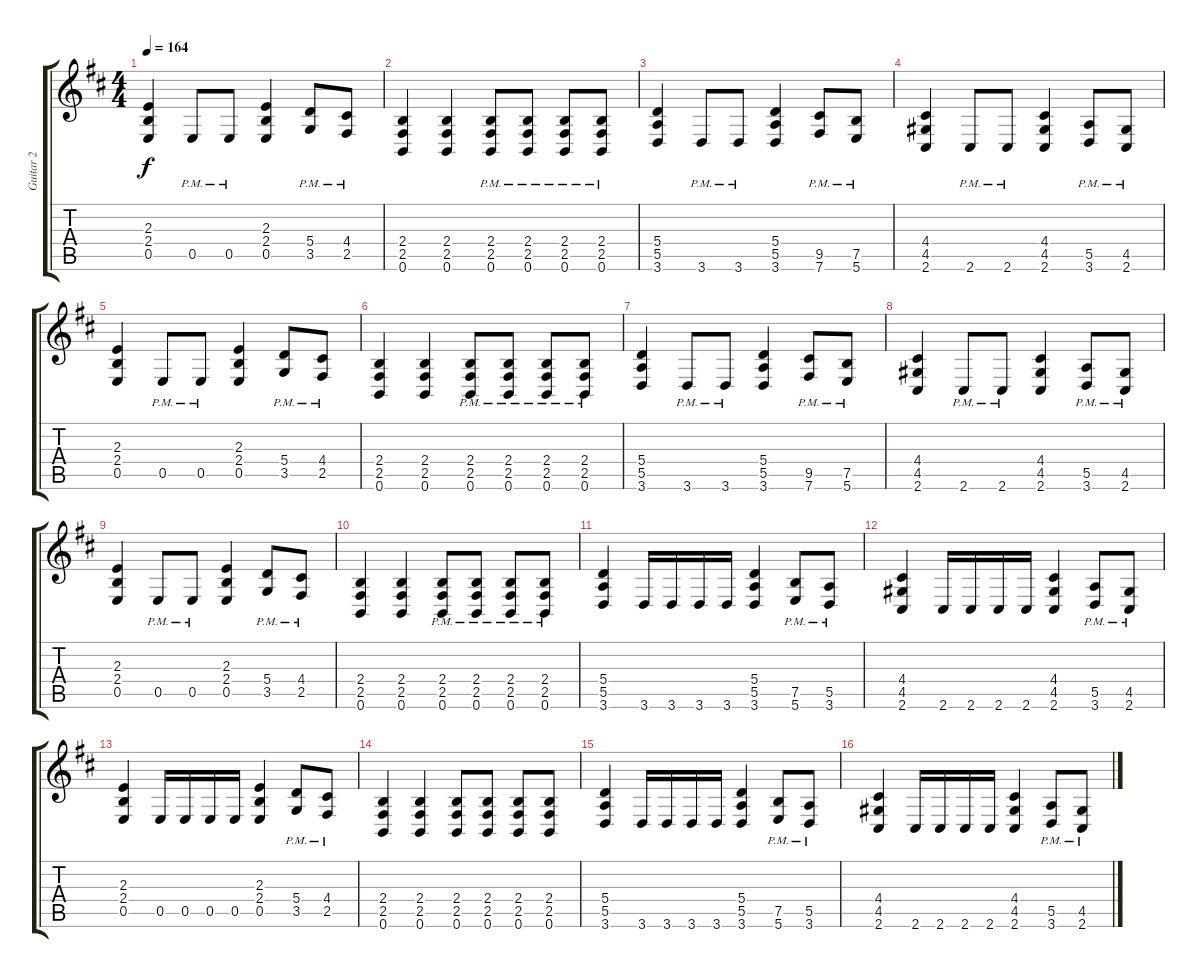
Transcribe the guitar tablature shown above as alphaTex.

\track ("Guitar 2" "Guitar 2") {instrument distortionguitar}
\staff {score tabs}
\tuning (B3 Gb3 D3 A2 E2 B1) {hide}
\ts (4 4)
\tempo 164
\clef g2
\ks bminor
(2.3 2.4 0.5).4{dy f} 0.5{pm}.8 0.5{pm}.8 (2.3 2.4 0.5).4 (5.4{pm} 3.5{pm}).8 (4.4{pm} 2.5{pm}).8 |
(2.4 2.5 0.6).4 (2.4 2.5 0.6).4 (2.4{pm} 2.5{pm} 0.6{pm}).8 (2.4{pm} 2.5{pm} 0.6{pm}).8 (2.4{pm} 2.5{pm} 0.6{pm}).8 (2.4{pm} 2.5{pm} 0.6{pm}).8 |
(5.4 5.5 3.6).4 3.6{pm}.8 3.6{pm}.8 (5.4 5.5 3.6).4 (9.5{pm} 7.6{pm}).8 (7.5{pm} 5.6{pm}).8 |
(4.4 4.5 2.6).4 2.6{pm}.8 2.6{pm}.8 (4.4 4.5 2.6).4 (5.5{pm} 3.6{pm}).8 (4.5{pm} 2.6{pm}).8 |
(2.3 2.4 0.5).4 0.5{pm}.8 0.5{pm}.8 (2.3 2.4 0.5).4 (5.4{pm} 3.5{pm}).8 (4.4{pm} 2.5{pm}).8 |
(2.4 2.5 0.6).4 (2.4 2.5 0.6).4 (2.4{pm} 2.5{pm} 0.6{pm}).8 (2.4{pm} 2.5{pm} 0.6{pm}).8 (2.4{pm} 2.5{pm} 0.6{pm}).8 (2.4{pm} 2.5{pm} 0.6{pm}).8 |
(5.4 5.5 3.6).4 3.6{pm}.8 3.6{pm}.8 (5.4 5.5 3.6).4 (9.5{pm} 7.6{pm}).8 (7.5{pm} 5.6{pm}).8 |
(4.4 4.5 2.6).4 2.6{pm}.8 2.6{pm}.8 (4.4 4.5 2.6).4 (5.5{pm} 3.6{pm}).8 (4.5{pm} 2.6{pm}).8 |
(2.3 2.4 0.5).4 0.5{pm}.8 0.5{pm}.8 (2.3 2.4 0.5).4 (5.4{pm} 3.5{pm}).8 (4.4{pm} 2.5{pm}).8 |
(2.4 2.5 0.6).4 (2.4 2.5 0.6).4 (2.4{pm} 2.5{pm} 0.6{pm}).8 (2.4{pm} 2.5{pm} 0.6{pm}).8 (2.4{pm} 2.5{pm} 0.6{pm}).8 (2.4{pm} 2.5{pm} 0.6{pm}).8 |
(5.4 5.5 3.6).4 3.6.16 3.6.16 3.6.16 3.6.16 (5.4 5.5 3.6).4 (7.5{pm} 5.6{pm}).8 (5.5{pm} 3.6{pm}).8 |
(4.4 4.5 2.6).4 2.6.16 2.6.16 2.6.16 2.6.16 (4.4 4.5 2.6).4 (5.5{pm} 3.6{pm}).8 (4.5{pm} 2.6{pm}).8 |
(2.3 2.4 0.5).4 0.5.16 0.5.16 0.5.16 0.5.16 (2.3 2.4 0.5).4 (5.4{pm} 3.5{pm}).8 (4.4{pm} 2.5{pm}).8 |
(2.4 2.5 0.6).4 (2.4 2.5 0.6).4 (2.4 2.5 0.6).8 (2.4 2.5 0.6).8 (2.4 2.5 0.6).8 (2.4 2.5 0.6).8 |
(5.4 5.5 3.6).4 3.6.16 3.6.16 3.6.16 3.6.16 (5.4 5.5 3.6).4 (7.5{pm} 5.6{pm}).8 (5.5{pm} 3.6{pm}).8 |
(4.4 4.5 2.6).4 2.6.16 2.6.16 2.6.16 2.6.16 (4.4 4.5 2.6).4 (5.5{pm} 3.6{pm}).8 (4.5{pm} 2.6{pm}).8
